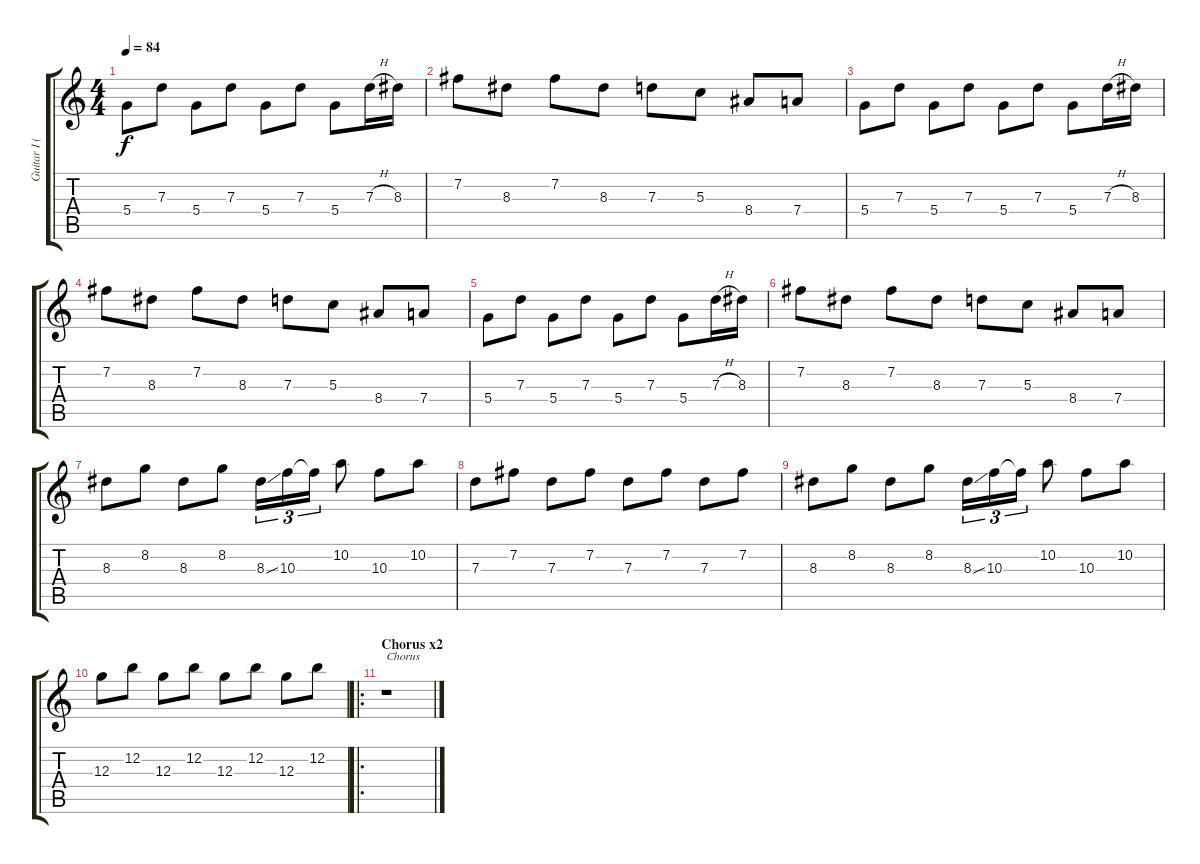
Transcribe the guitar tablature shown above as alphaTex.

\track ("Guitar I (acous.)" "Guitar I (") {instrument acousticguitarnylon}
\staff {score tabs}
\tuning (E4 B3 G3 D3 A2 E2) {hide}
\ts (4 4)
\tempo 84
\clef g2
\ks c
5.4.8{dy f} 7.3.8 5.4.8 7.3.8 5.4.8 7.3.8 5.4.8 7.3{h}.16 8.3.16 |
7.2.8 8.3.8 7.2.8 8.3.8 7.3.8 5.3.8 8.4.8 7.4.8 |
5.4.8 7.3.8 5.4.8 7.3.8 5.4.8 7.3.8 5.4.8 7.3{h}.16 8.3.16 |
7.2.8 8.3.8 7.2.8 8.3.8 7.3.8 5.3.8 8.4.8 7.4.8 |
5.4.8 7.3.8 5.4.8 7.3.8 5.4.8 7.3.8 5.4.8 7.3{h}.16 8.3.16 |
7.2.8 8.3.8 7.2.8 8.3.8 7.3.8 5.3.8 8.4.8 7.4.8 |
8.3.8 8.2.8 8.3.8 8.2.8 8.3{ss}.16{tu (3 2)} 10.3.16{tu (3 2)} 10.3{t}.16{tu (3 2)} 10.2.8 10.3.8 10.2.8 |
7.3.8 7.2.8 7.3.8 7.2.8 7.3.8 7.2.8 7.3.8 7.2.8 |
8.3.8 8.2.8 8.3.8 8.2.8 8.3{ss}.16{tu (3 2)} 10.3.16{tu (3 2)} 10.3{t}.16{tu (3 2)} 10.2.8 10.3.8 10.2.8 |
12.3.8 12.2.8 12.3.8 12.2.8 12.3.8 12.2.8 12.3.8 12.2.8 |
\ro
\section ("" "Chorus x2")
r.1{txt "Chorus"}
